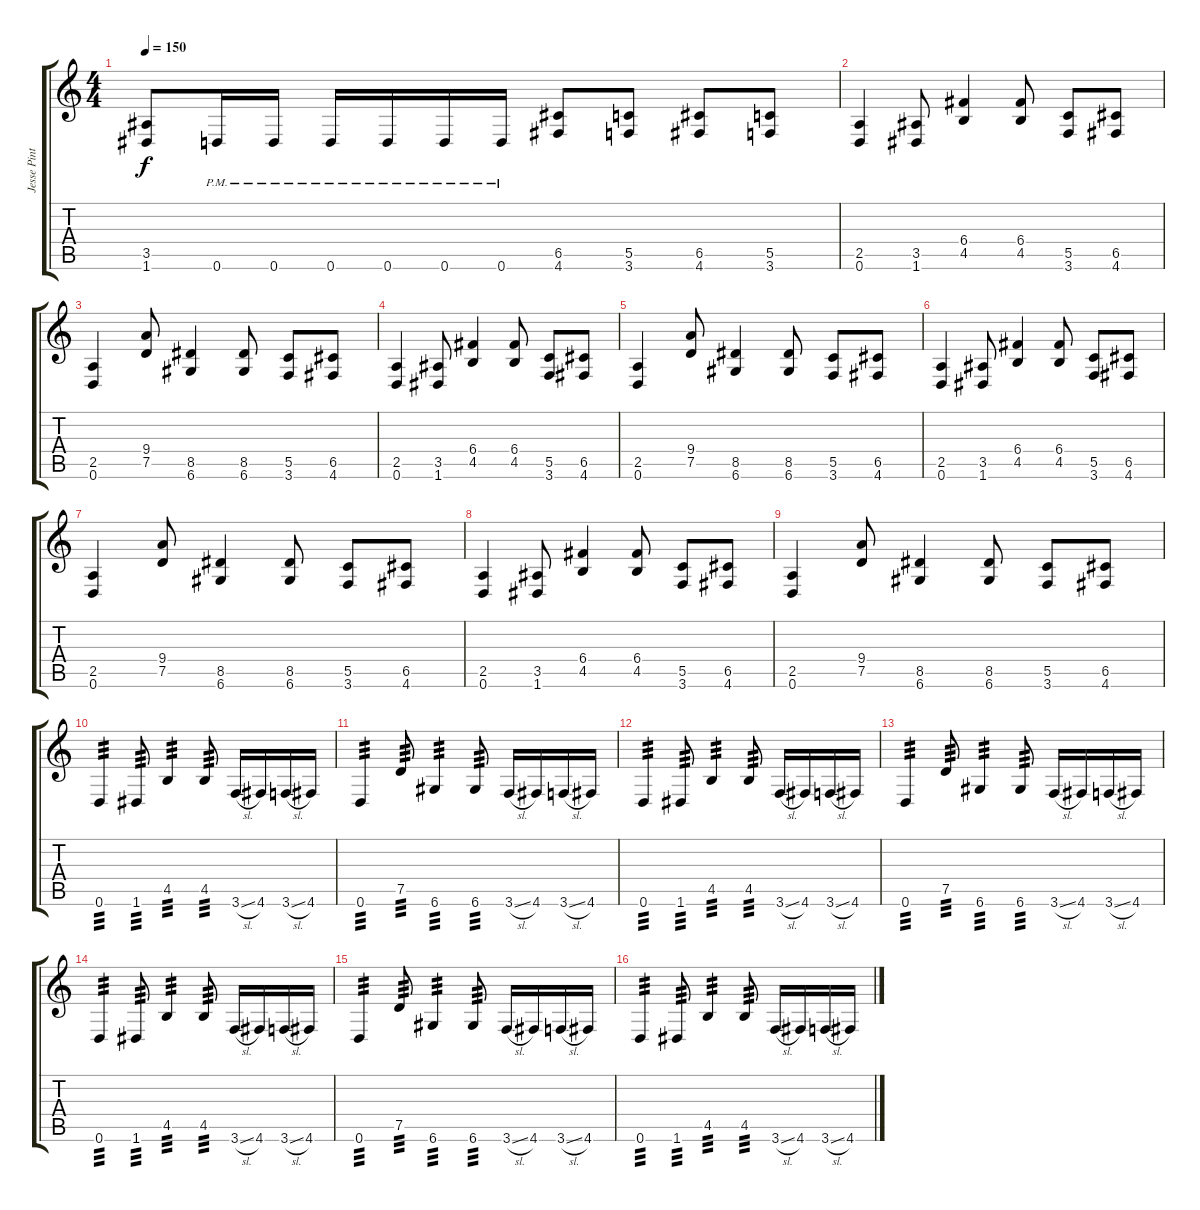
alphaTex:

\track ("Jesse Pintado" "Jesse Pint") {instrument distortionguitar}
\staff {score tabs}
\tuning (D4 A3 F3 C3 G2 D2) {hide}
\ts (4 4)
\tempo 150
\clef g2
\ks c
(3.5 1.6).8{dy f} 0.6{pm}.16 0.6{pm}.16 0.6{pm}.16 0.6{pm}.16 0.6{pm}.16 0.6{pm}.16 (6.5 4.6).8 (5.5 3.6).8 (6.5 4.6).8 (5.5 3.6).8 |
(2.5 0.6).4 (3.5 1.6).8 (6.4 4.5).4 (6.4 4.5).8 (5.5 3.6).8 (6.5 4.6).8 |
(2.5 0.6).4 (9.4 7.5).8 (8.5 6.6).4 (8.5 6.6).8 (5.5 3.6).8 (6.5 4.6).8 |
(2.5 0.6).4 (3.5 1.6).8 (6.4 4.5).4 (6.4 4.5).8 (5.5 3.6).8 (6.5 4.6).8 |
(2.5 0.6).4 (9.4 7.5).8 (8.5 6.6).4 (8.5 6.6).8 (5.5 3.6).8 (6.5 4.6).8 |
(2.5 0.6).4 (3.5 1.6).8 (6.4 4.5).4 (6.4 4.5).8 (5.5 3.6).8 (6.5 4.6).8 |
(2.5 0.6).4 (9.4 7.5).8 (8.5 6.6).4 (8.5 6.6).8 (5.5 3.6).8 (6.5 4.6).8 |
(2.5 0.6).4 (3.5 1.6).8 (6.4 4.5).4 (6.4 4.5).8 (5.5 3.6).8 (6.5 4.6).8 |
(2.5 0.6).4 (9.4 7.5).8 (8.5 6.6).4 (8.5 6.6).8 (5.5 3.6).8 (6.5 4.6).8 |
0.6.4{tp 3} 1.6.8{tp 3} 4.5.4{tp 3} 4.5.8{tp 3} 3.6{sl}.16 4.6.16 3.6{sl}.16 4.6.16 |
0.6.4{tp 3} 7.5.8{tp 3} 6.6.4{tp 3} 6.6.8{tp 3} 3.6{sl}.16 4.6.16 3.6{sl}.16 4.6.16 |
0.6.4{tp 3} 1.6.8{tp 3} 4.5.4{tp 3} 4.5.8{tp 3} 3.6{sl}.16 4.6.16 3.6{sl}.16 4.6.16 |
0.6.4{tp 3} 7.5.8{tp 3} 6.6.4{tp 3} 6.6.8{tp 3} 3.6{sl}.16 4.6.16 3.6{sl}.16 4.6.16 |
0.6.4{tp 3} 1.6.8{tp 3} 4.5.4{tp 3} 4.5.8{tp 3} 3.6{sl}.16 4.6.16 3.6{sl}.16 4.6.16 |
0.6.4{tp 3} 7.5.8{tp 3} 6.6.4{tp 3} 6.6.8{tp 3} 3.6{sl}.16 4.6.16 3.6{sl}.16 4.6.16 |
0.6.4{tp 3} 1.6.8{tp 3} 4.5.4{tp 3} 4.5.8{tp 3} 3.6{sl}.16 4.6.16 3.6{sl}.16 4.6.16
